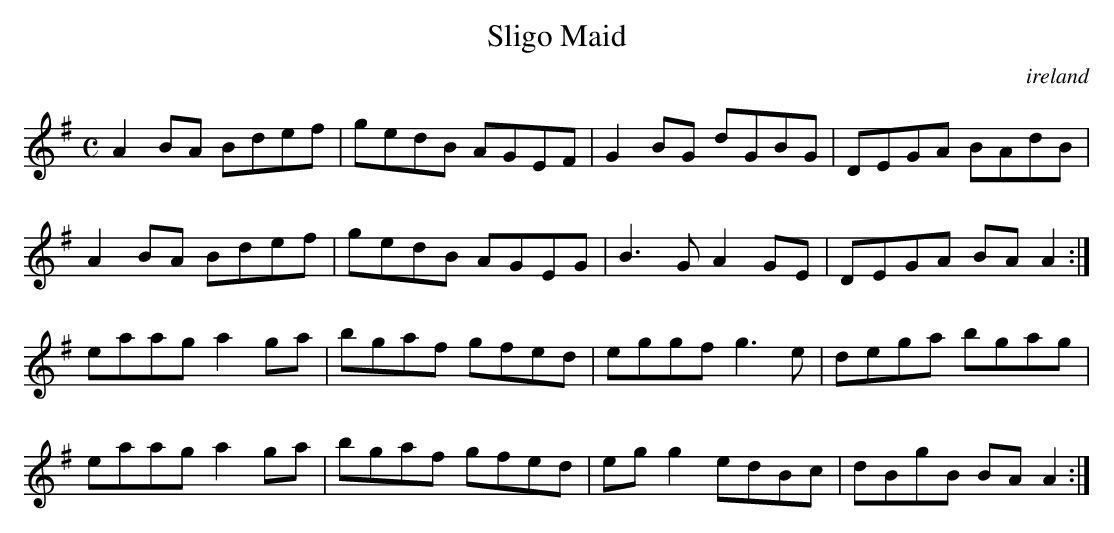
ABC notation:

X:1
T:Sligo Maid
O:ireland
M:C
L:1/8
K:A Dorian
A2BA Bdef|gedB AGEF|G2BG dGBG|DEGA BAdB|!
A2BA Bdef|gedB AGEG|B3G A2GE|DEGA BAA2:|!
eaag a2ga|bgaf gfed|eggf g3e|dega bgag|!
eaag a2ga|bgaf gfed|egg2 edBc|dBgB BAA2:|!
